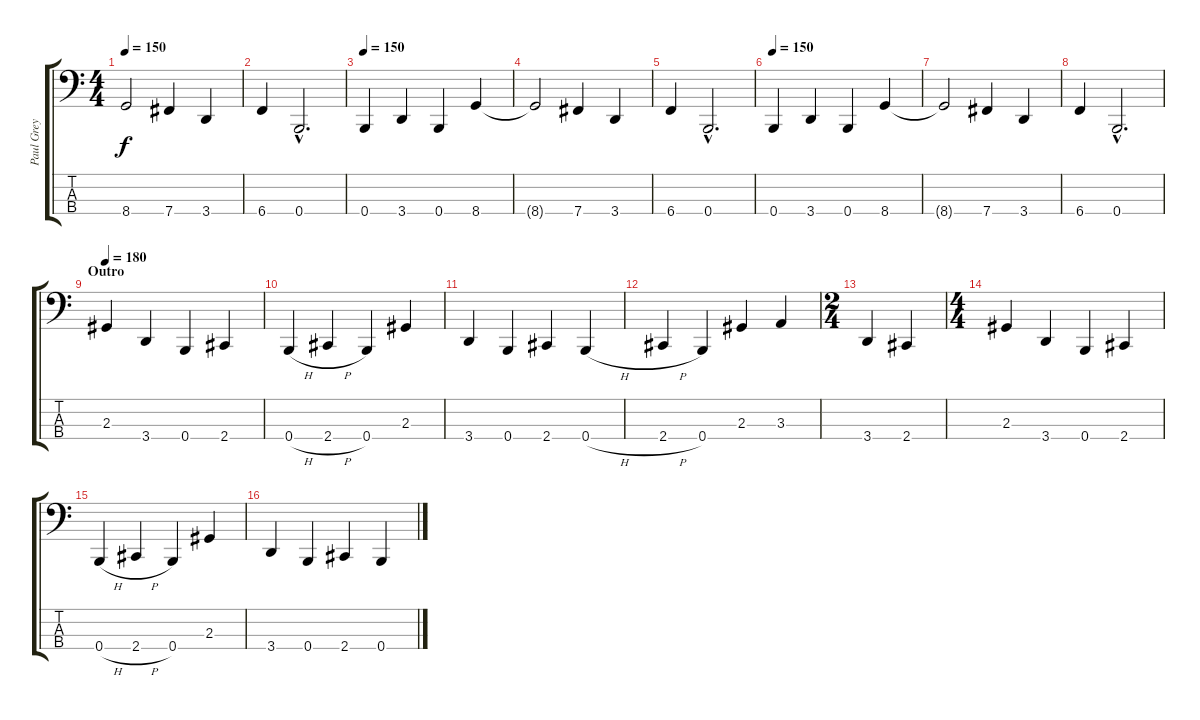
\track ("Paul Grey" "Paul Grey") {instrument electricbassfinger}
\staff {score tabs}
\tuning (E2 B1 Gb1 B0) {hide}
\ts (4 4)
\tempo 150
\clef f4
\ks c
8.4{t}.2{dy f} 7.4.4 3.4.4 |
6.4.4 0.4{hac}.2{d} |
\tempo 150
0.4.4 3.4.4 0.4.4 8.4.4 |
8.4{t}.2 7.4.4 3.4.4 |
6.4.4 0.4{hac}.2{d} |
\tempo 150
0.4.4 3.4.4 0.4.4 8.4.4 |
8.4{t}.2 7.4.4 3.4.4 |
6.4.4 0.4{hac}.2{d} |
\section ("" "Outro")
\tempo 180
2.3.4 3.4.4 0.4.4 2.4.4 |
0.4{h}.4 2.4{h}.4 0.4.4 2.3.4 |
3.4.4 0.4.4 2.4.4 0.4{h}.4 |
2.4{h}.4 0.4.4 2.3.4 3.3.4 |
\ts (2 4)
3.4.4 2.4.4 |
\ts (4 4)
2.3.4 3.4.4 0.4.4 2.4.4 |
0.4{h}.4 2.4{h}.4 0.4.4 2.3.4 |
3.4.4 0.4.4 2.4.4 0.4{h}.4
